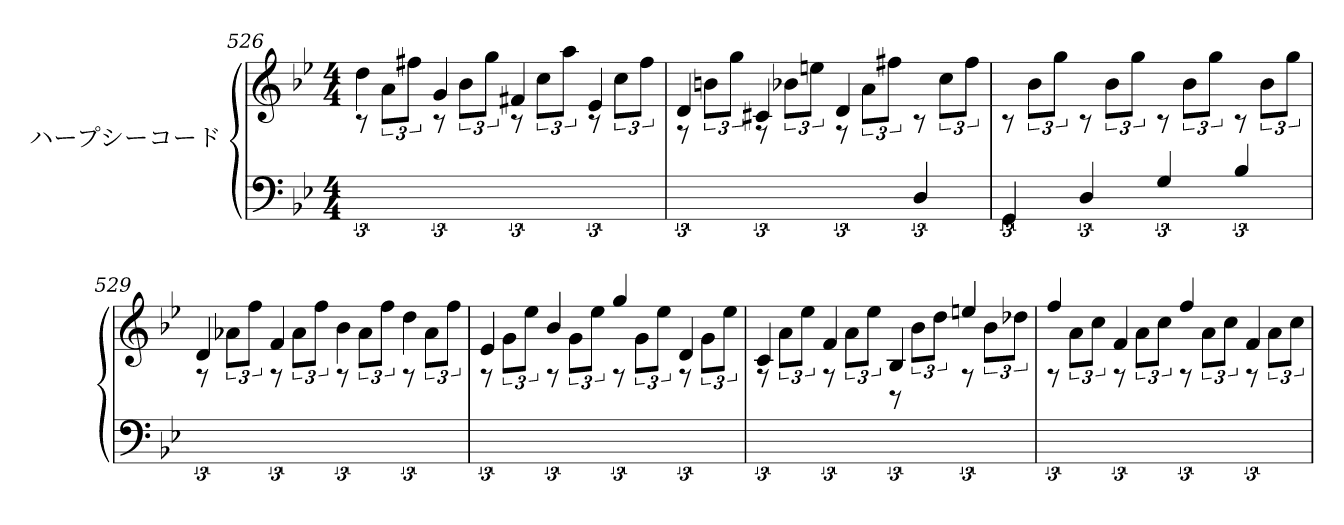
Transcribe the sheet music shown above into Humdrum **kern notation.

**kern	**kern
*part1	*part1
*staff2	*staff1
*I"ハープシーコード	*
*clefF4	*clefG2
*k[b-e-]	*k[b-e-]
*M4/4	*M4/4
=526	=526
*	*^
12rdd	4dd\	12ryy
6ryy	.	12a\L
.	.	12ff#X\J
12rdd	4g/	12ryy
6ryy	.	12b-\L
.	.	12gg\J
12rdd	4f#X/	12ryy
6ryy	.	12cc\L
.	.	12aa\J
12rdd	4e-/	12ryy
6ryy	.	12cc\L
.	.	12ff#\J
=527	=527	=527
*^	*	*
2.ryy	12rb	4d/	12ryy
.	6ryy	.	12bn\L
.	.	.	12gg\J
.	12rb	4c#X/	12ryy
.	6ryy	.	12b-X\L
.	.	.	12een\J
.	12rb	4d/	12ryy
.	6ryy	.	12a\L
.	.	.	12ff#X\J
4D/	12rdd	4ryy	12ryy
.	6ryy	.	12cc\L
.	.	.	12ff#\J
*	*	*v	*v
!!LO:LB:g=z
=528	=528	=528
4GG/	12rdd	12ryy
.	6ryy	12b-\L
.	.	12gg\J
4D/	12rdd	12ryy
.	6ryy	12b-\L
.	.	12gg\J
4G/	12rdd	12ryy
.	6ryy	12b-\L
.	.	12gg\J
4B-/	12rdd	12ryy
.	6ryy	12b-\L
.	.	12gg\J
*v	*v	*
=529	=529
*	*^
12rb	4d/	12ryy
6ryy	.	12a-X\L
.	.	12ff\J
12rb	4f/	12ryy
6ryy	.	12a-\L
.	.	12ff\J
12rb	4b-\	12ryy
6ryy	.	12a-\L
.	.	12ff\J
12rb	4dd\	12ryy
6ryy	.	12a-\L
.	.	12ff\J
=530	=530	=530
12rb	4e-/	12ryy
6ryy	.	12g\L
.	.	12ee-\J
12rb	4b-/	12ryy
6ryy	.	12g\L
.	.	12ee-\J
12rb	4gg/	12ryy
6ryy	.	12g\L
.	.	12ee-\J
12rb	4d/	12ryy
6ryy	.	12g\L
.	.	12ee-\J
!!LO:LB:g=z	!!
=531	=531	=531
12rb	4c/	12ryy
6ryy	.	12a\L
.	.	12ee-\J
12rb	4f/	12ryy
6ryy	.	12a\L
.	.	12ee-\J
12re	4B-/	12ryy
6ryy	.	12b-\L
.	.	12dd\J
12rb	4een/	12ryy
6ryy	.	12b-\L
.	.	12dd-X\J
=532	=532	=532
12rb	4ff/	12ryy
6ryy	.	12a\L
.	.	12cc\J
12rb	4f/	12ryy
6ryy	.	12a\L
.	.	12cc\J
12rb	4ff/	12ryy
6ryy	.	12a\L
.	.	12cc\J
12rb	4f/	12ryy
6ryy	.	12a\L
.	.	12cc\J
*	*v	*v
=	=
*-	*-
